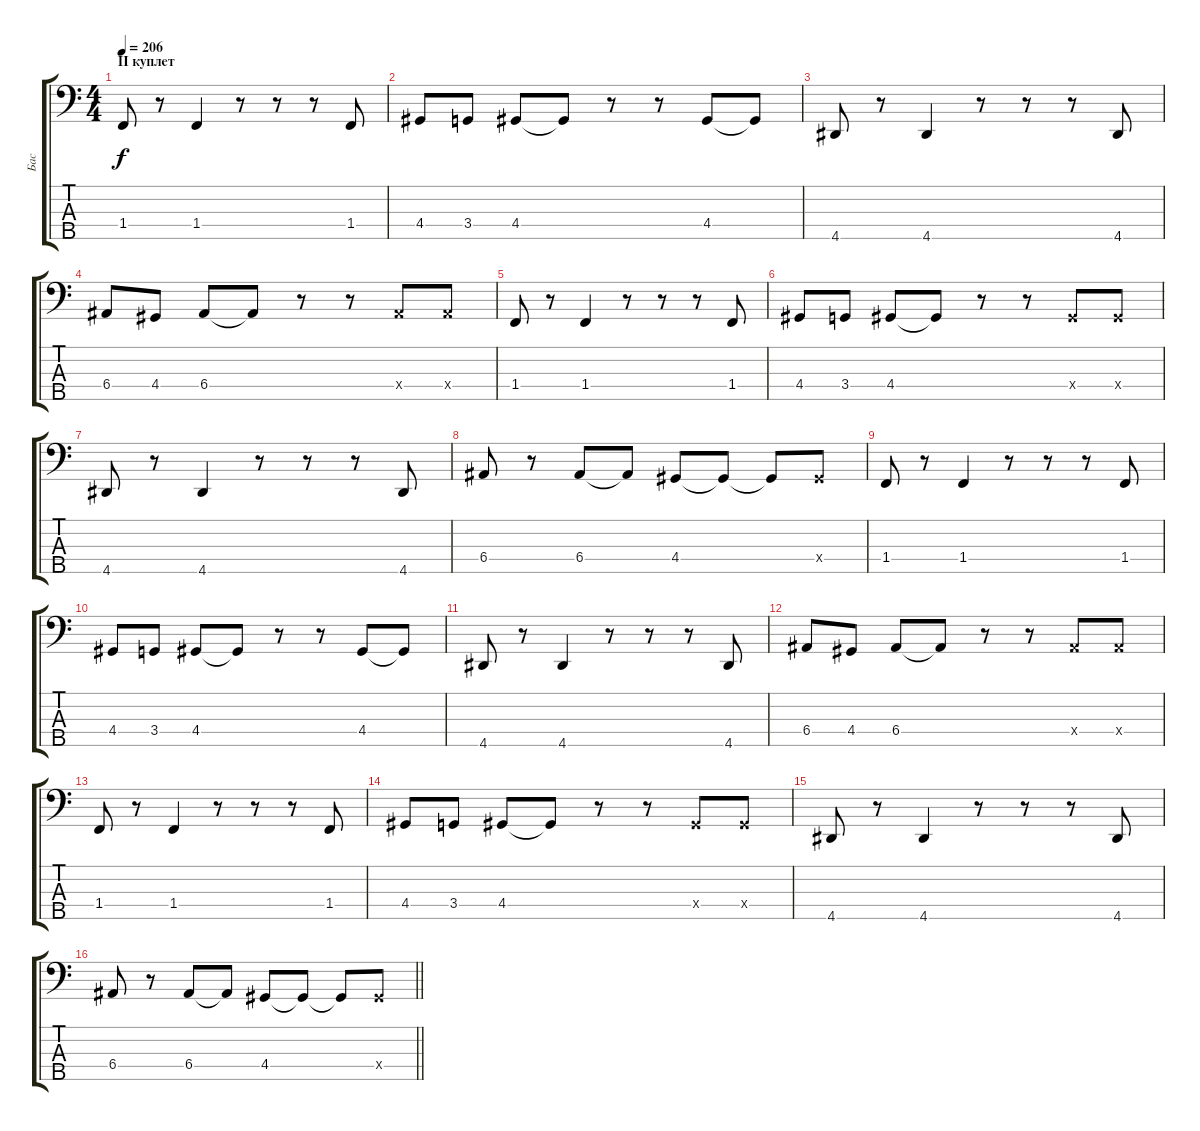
\track ("Бас" "Бас") {instrument electricbassfinger}
\staff {score tabs}
\tuning (G2 D2 A1 E1 B0) {hide}
\ts (4 4)
\section ("" "II куплет")
\tempo 206
\clef f4
\ks c
1.4.8{dy f} r.8 1.4.4 r.8 r.8 r.8 1.4.8 |
4.4.8 3.4.8 4.4.8 4.4{t}.8 r.8 r.8 4.4.8 4.4{t}.8 |
4.5.8 r.8 4.5.4 r.8 r.8 r.8 4.5.8 |
6.4.8 4.4.8 6.4.8 6.4{t}.8 r.8 r.8 6.4{x}.8 6.4{x}.8 |
1.4.8 r.8 1.4.4 r.8 r.8 r.8 1.4.8 |
4.4.8 3.4.8 4.4.8 4.4{t}.8 r.8 r.8 4.4{x}.8 4.4{x}.8 |
4.5.8 r.8 4.5.4 r.8 r.8 r.8 4.5.8 |
6.4.8 r.8 6.4.8 6.4{t}.8 4.4.8 4.4{t}.8 4.4{t}.8 4.4{x}.8 |
1.4.8 r.8 1.4.4 r.8 r.8 r.8 1.4.8 |
4.4.8 3.4.8 4.4.8 4.4{t}.8 r.8 r.8 4.4.8 4.4{t}.8 |
4.5.8 r.8 4.5.4 r.8 r.8 r.8 4.5.8 |
6.4.8 4.4.8 6.4.8 6.4{t}.8 r.8 r.8 6.4{x}.8 6.4{x}.8 |
1.4.8 r.8 1.4.4 r.8 r.8 r.8 1.4.8 |
4.4.8 3.4.8 4.4.8 4.4{t}.8 r.8 r.8 4.4{x}.8 4.4{x}.8 |
4.5.8 r.8 4.5.4 r.8 r.8 r.8 4.5.8 |
\barLineRight lightlight
6.4.8 r.8 6.4.8 6.4{t}.8 4.4.8 4.4{t}.8 4.4{t}.8 4.4{x}.8
